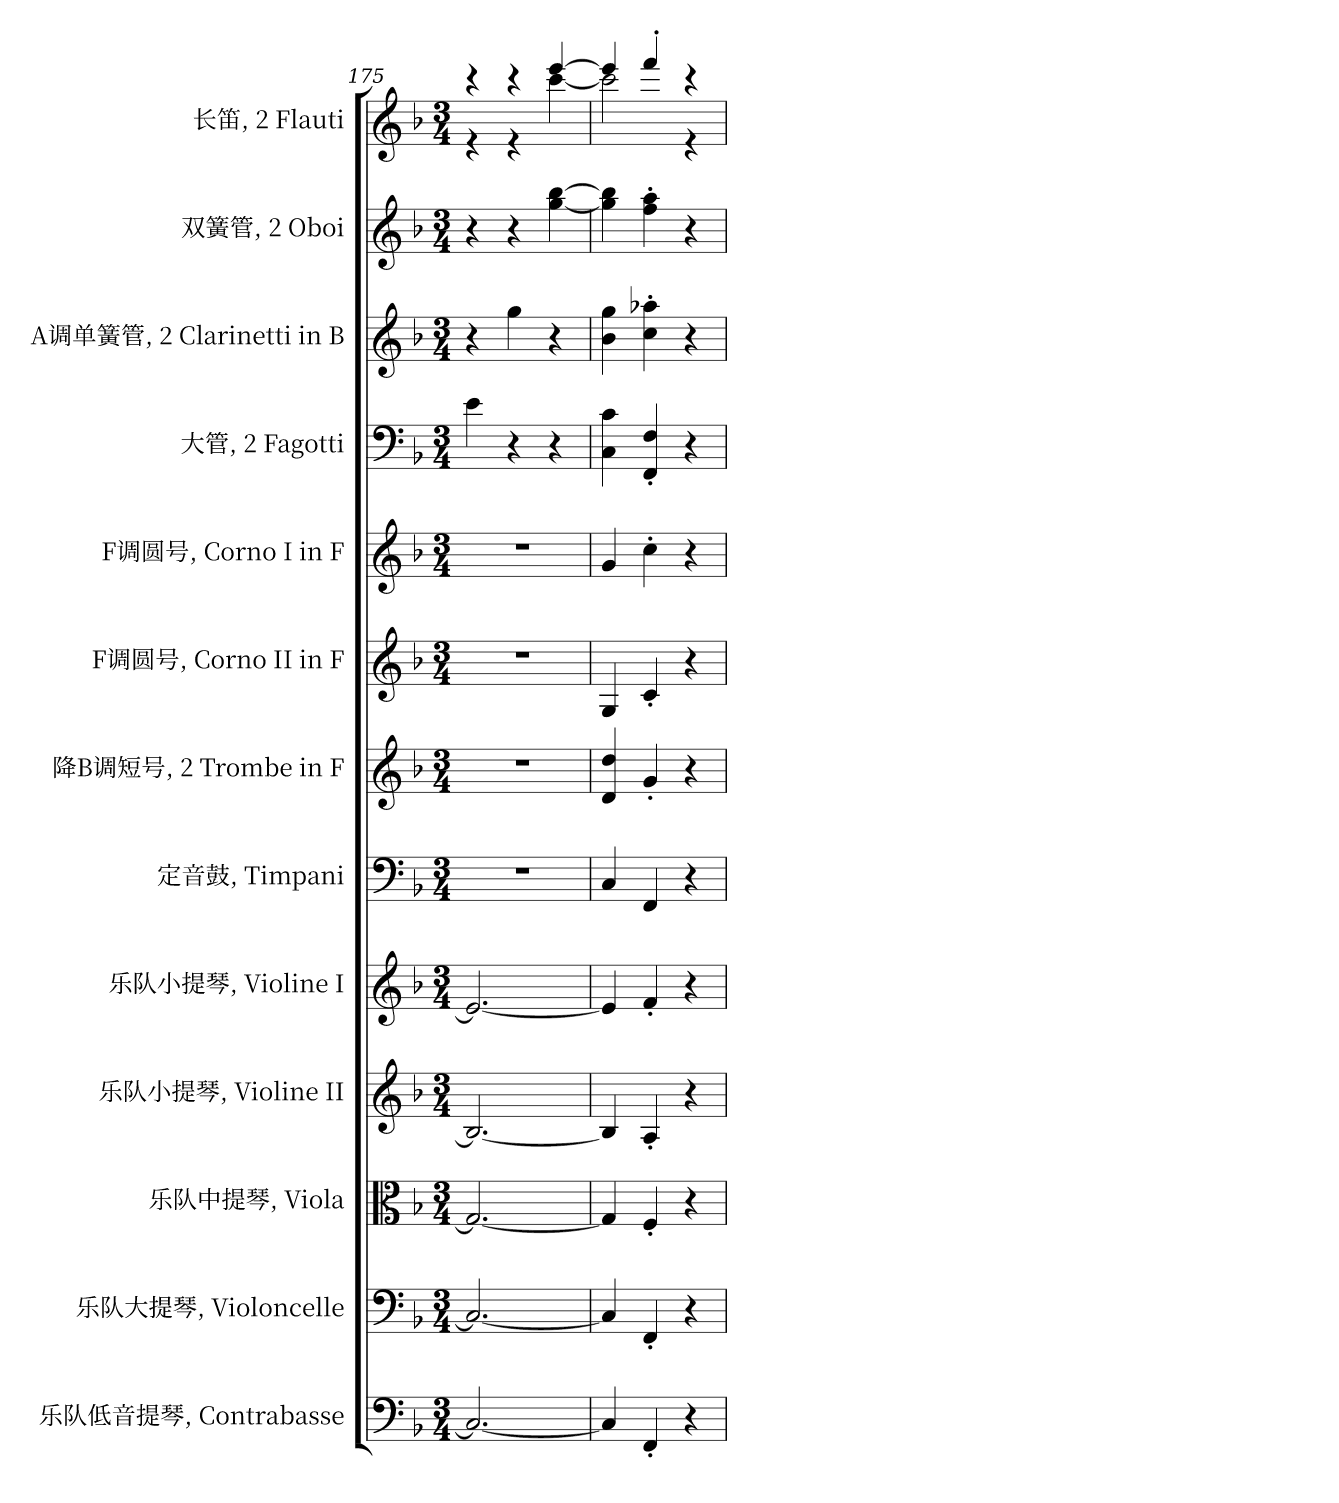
**kern	**kern	**kern	**kern	**kern	**kern	**kern	**kern	**kern	**kern	**kern	**kern	**kern
*part13	*part12	*part11	*part10	*part9	*part8	*part7	*part6	*part5	*part4	*part3	*part2	*part1
*staff13	*staff12	*staff11	*staff10	*staff9	*staff8	*staff7	*staff6	*staff5	*staff4	*staff3	*staff2	*staff1
*I"乐队低音提琴, Contrabasse	*I"乐队大提琴, Violoncelle	*I"乐队中提琴, Viola	*I"乐队小提琴, Violine II	*I"乐队小提琴, Violine I	*I"定音鼓, Timpani	*I"降B调短号, 2 Trombe in F	*I"F调圆号, Corno II in F	*I"F调圆号, Corno I in F	*I"大管, 2 Fagotti	*I"A调单簧管, 2 Clarinetti in B	*I"双簧管, 2 Oboi	*I"长笛, 2 Flauti
*I'Cbs.	*	*	*	*	*I'Timp.	*	*	*	*	*I'A Cl.	*I'Ob.	*I'Fl.
*clefF4	*clefF4	*clefC3	*clefG2	*clefG2	*clefF4	*clefG2	*clefG2	*clefG2	*clefF4	*clefG2	*clefG2	*clefG2
*ITrd7c12	*	*	*	*	*	*ITrd1c2	*ITrd4c7	*ITrd4c7	*	*ITrd2c3	*	*
*k[b-]	*k[b-]	*k[b-]	*k[b-]	*k[b-]	*k[b-]	*k[b-e-a-]	*k[b-e-]	*k[b-e-]	*k[b-]	*k[f#c#]	*k[b-]	*k[b-]
*M3/4	*M3/4	*M3/4	*M3/4	*M3/4	*M3/4	*M3/4	*M3/4	*M3/4	*M3/4	*M3/4	*M3/4	*M3/4
*MM88	*MM88	*MM88	*MM88	*MM88	*MM88	*MM88	*MM88	*MM88	*MM88	*MM88	*MM88	*MM88
=175	=175	=175	=175	=175	=175	=175	=175	=175	=175	=175	=175	=175
*	*	*	*	*	*	*	*	*	*	*	*	*^
2.CC/_	2.C/_	2.G/_	2.B-/_	2.e/_	2.r	2.r	2.r	2.r	4e\	4r	4r	4r	4r
*	*	*	*	*	*	*	*	*	*	*	*	*MM84	*
.	.	.	.	.	.	.	.	.	4r	4ee\	4r	4r	4r
*	*	*	*	*	*	*	*	*	*	*	*	*MM81	*
.	.	.	.	.	.	.	.	.	4r	4r	[4gg\ [4bb-\	[4eee/	[4ccc\
!!LO:PB:g=z	!!
=176	=176	=176	=176	=176	=176	=176	=176	=176	=176	=176	=176	=176	=176
*	*	*	*	*	*	*	*	*	*	*	*	*MM77	*
4CC/]	4C/]	4G/]	4B-/]	4e/]	4C/	4c/ 4cc/	4C/	4c/	4C\ 4c\	4g\ 4ee\	4gg\] 4bb-\]	4eee/]	2ccc\]
*	*	*	*	*	*	*	*	*	*	*	*	*MM44	*
4FFF'/	4FF'/	4F'/	4A'/	4f'/	4FF/	4f'/	4F'/	4f'\	4FF/' 4F/'	4a\' 4ffn\'	4ff\' 4aa\'	4fff'/	.
*	*	*	*	*	*	*	*	*	*	*	*	*MM100	*
4r	4r	4r	4r	4r	4r	4r	4r	4r	4r	4r	4r	4r	4r
*	*	*	*	*	*	*	*	*	*	*	*	*v	*v
=	=	=	=	=	=	=	=	=	=	=	=	=
*-	*-	*-	*-	*-	*-	*-	*-	*-	*-	*-	*-	*-
